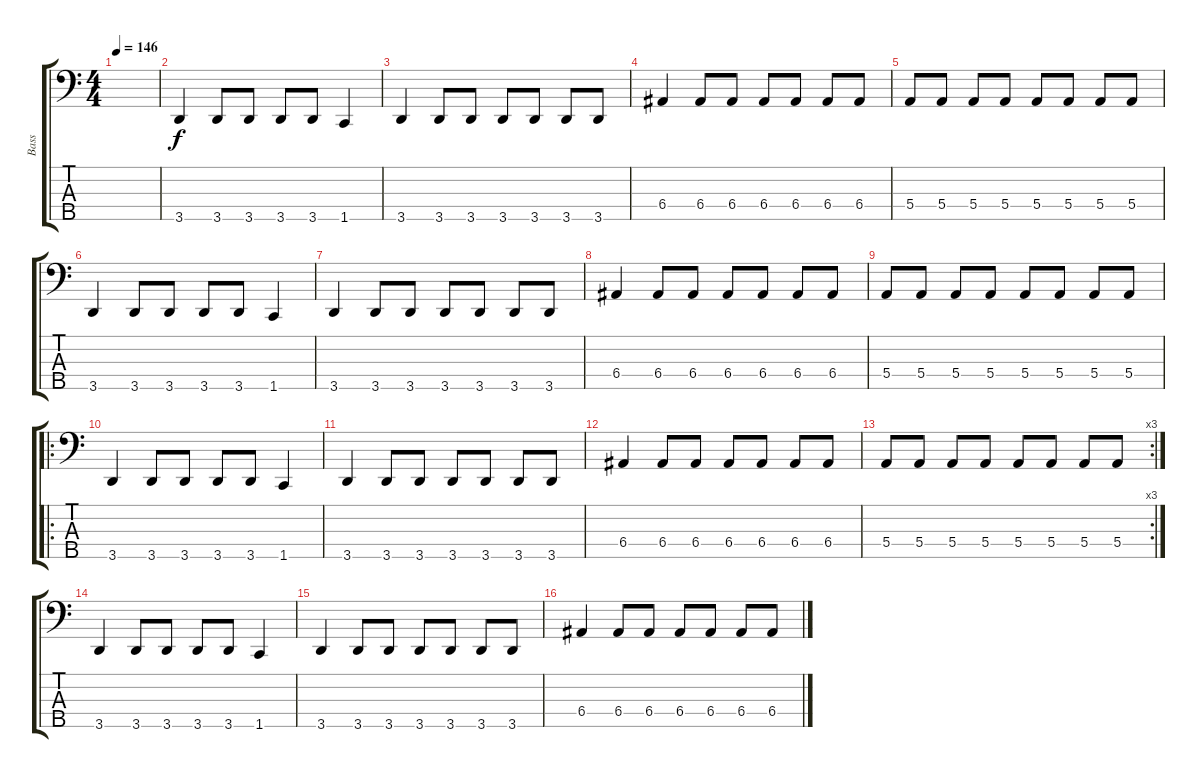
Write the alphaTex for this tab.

\track ("Bass" "Bass") {instrument electricbassfinger}
\staff {score tabs}
\tuning (G2 D2 A1 E1 B0) {hide}
\ts (4 4)
\tempo 146
\clef f4
\ks c
|
3.5.4 3.5.8 3.5.8 3.5.8 3.5.8 1.5.4 |
3.5.4 3.5.8 3.5.8 3.5.8 3.5.8 3.5.8 3.5.8 |
6.4.4 6.4.8 6.4.8 6.4.8 6.4.8 6.4.8 6.4.8 |
5.4.8 5.4.8 5.4.8 5.4.8 5.4.8 5.4.8 5.4.8 5.4.8 |
3.5.4 3.5.8 3.5.8 3.5.8 3.5.8 1.5.4 |
3.5.4 3.5.8 3.5.8 3.5.8 3.5.8 3.5.8 3.5.8 |
6.4.4 6.4.8 6.4.8 6.4.8 6.4.8 6.4.8 6.4.8 |
5.4.8 5.4.8 5.4.8 5.4.8 5.4.8 5.4.8 5.4.8 5.4.8 |
\ro
3.5.4 3.5.8 3.5.8 3.5.8 3.5.8 1.5.4 |
3.5.4 3.5.8 3.5.8 3.5.8 3.5.8 3.5.8 3.5.8 |
6.4.4 6.4.8 6.4.8 6.4.8 6.4.8 6.4.8 6.4.8 |
\rc 3
5.4.8 5.4.8 5.4.8 5.4.8 5.4.8 5.4.8 5.4.8 5.4.8 |
3.5.4 3.5.8 3.5.8 3.5.8 3.5.8 1.5.4 |
3.5.4 3.5.8 3.5.8 3.5.8 3.5.8 3.5.8 3.5.8 |
6.4.4 6.4.8 6.4.8 6.4.8 6.4.8 6.4.8 6.4.8
